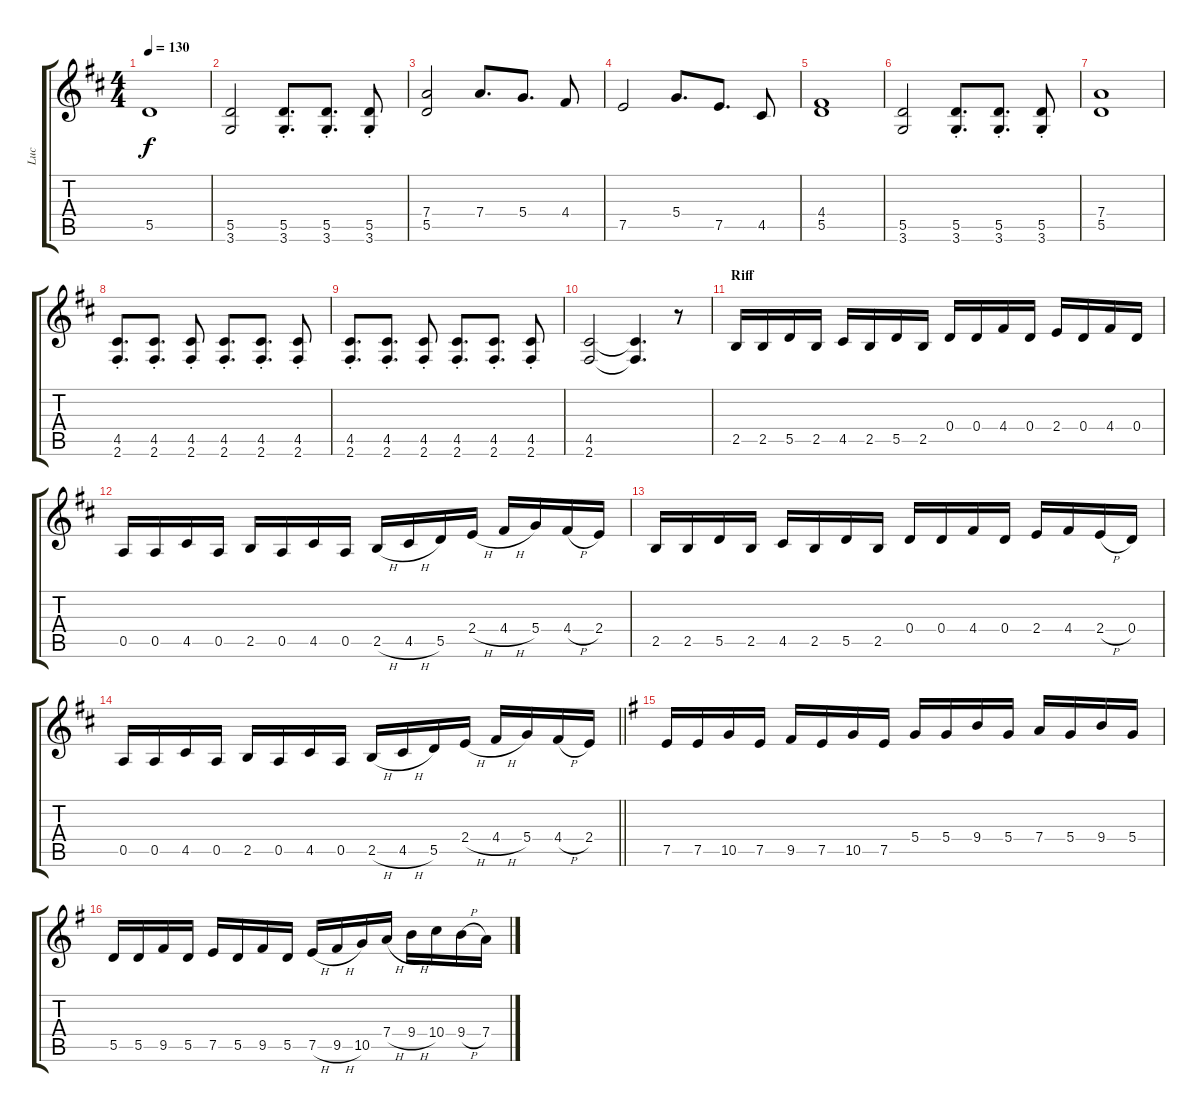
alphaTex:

\track ("Luc" "Luc") {instrument distortionguitar}
\staff {score tabs}
\tuning (E4 B3 G3 D3 A2 E2) {hide}
\ts (4 4)
\tempo 130
\clef g2
\ks bminor
5.5.1{dy f} |
(5.5 3.6).2 (5.5{st} 3.6{st}).8{d} (5.5{st} 3.6{st}).8{d} (5.5{st} 3.6{st}).8 |
(7.4 5.5).2 7.4.8{d} 5.4.8{d} 4.4.8 |
7.5.2 5.4.8{d} 7.5.8{d} 4.5.8 |
(4.4 5.5).1 |
(5.5 3.6).2 (5.5{st} 3.6{st}).8{d} (5.5{st} 3.6{st}).8{d} (5.5{st} 3.6{st}).8 |
(7.4 5.5).1 |
(4.5{st} 2.6{st}).8{d} (4.5{st} 2.6{st}).8{d} (4.5{st} 2.6{st}).8 (4.5{st} 2.6{st}).8{d} (4.5{st} 2.6{st}).8{d} (4.5{st} 2.6{st}).8 |
(4.5{st} 2.6{st}).8{d} (4.5{st} 2.6{st}).8{d} (4.5{st} 2.6{st}).8 (4.5{st} 2.6{st}).8{d} (4.5{st} 2.6{st}).8{d} (4.5{st} 2.6{st}).8 |
(4.5 2.6).2 (4.5{t} 2.6{t}).4{d} r.8 |
\section ("" "Riff")
2.5.16 2.5.16 5.5.16 2.5.16 4.5.16 2.5.16 5.5.16 2.5.16 0.4.16 0.4.16 4.4.16 0.4.16 2.4.16 0.4.16 4.4.16 0.4.16 |
0.5.16 0.5.16 4.5.16 0.5.16 2.5.16 0.5.16 4.5.16 0.5.16 2.5{h}.16 4.5{h}.16 5.5.16 2.4{h}.16 4.4{h}.16 5.4.16 4.4{h}.16 2.4.16 |
2.5.16 2.5.16 5.5.16 2.5.16 4.5.16 2.5.16 5.5.16 2.5.16 0.4.16 0.4.16 4.4.16 0.4.16 2.4.16 4.4.16 2.4{h}.16 0.4.16 |
\barLineRight lightlight
0.5.16 0.5.16 4.5.16 0.5.16 2.5.16 0.5.16 4.5.16 0.5.16 2.5{h}.16 4.5{h}.16 5.5.16 2.4{h}.16 4.4{h}.16 5.4.16 4.4{h}.16 2.4.16 |
\ks eminor
7.5.16 7.5.16 10.5.16 7.5.16 9.5.16 7.5.16 10.5.16 7.5.16 5.4.16 5.4.16 9.4.16 5.4.16 7.4.16 5.4.16 9.4.16 5.4.16 |
5.5.16 5.5.16 9.5.16 5.5.16 7.5.16 5.5.16 9.5.16 5.5.16 7.5{h}.16 9.5{h}.16 10.5.16 7.4{h}.16 9.4{h}.16 10.4.16 9.4{h}.16 7.4.16
